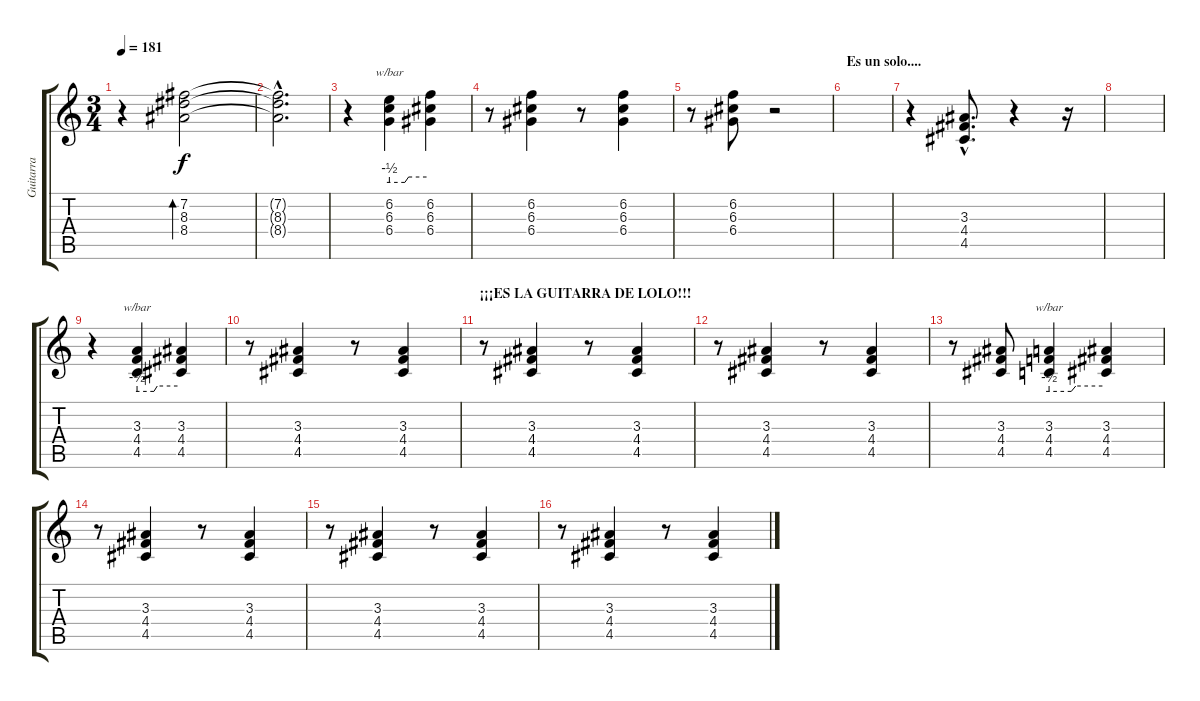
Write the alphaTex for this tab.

\track ("Guitarra" "Guitarra") {instrument overdrivenguitar}
\staff {score tabs}
\tuning (E4 B3 G3 D3 A2 E2) {hide}
\ts (3 4)
\tempo 181
\clef g2
\ks c
r.4{dy f} (7.2 8.3 8.4).2{bd 480} |
(7.2{hac t} 8.3{hac t} 8.4{hac t}).2{d} |
r.4{instrument overdrivenguitar} (6.2 6.3 6.4).4{tbe (custom default 0 -2 25 -2 31 0 60 0)} (6.2 6.3 6.4).4 |
r.8 (6.2 6.3 6.4).4 r.8 (6.2 6.3 6.4).4 |
r.8 (6.2 6.3 6.4).8 r.2 |
\section ("" "Es un solo....")
|
r.4 (3.3{hac} 4.4{hac} 4.5{hac}).8{d} r.4 r.16 |
|
r.4 (3.3 4.4 4.5).4{tbe (custom default 0 -2 25 -2 30 0 60 0)} (3.3 4.4 4.5).4 |
r.8 (3.3 4.4 4.5).4 r.8 (3.3 4.4 4.5).4 |
\section ("" "¡¡¡ES LA GUITARRA DE LOLO!!!")
r.8 (3.3 4.4 4.5).4 r.8 (3.3 4.4 4.5).4 |
r.8 (3.3 4.4 4.5).4 r.8 (3.3 4.4 4.5).4 |
r.8 (3.3 4.4 4.5).8 (3.3 4.4 4.5).4{tbe (custom default 0 -2 25 -2 30 0 60 0)} (3.3 4.4 4.5).4 |
r.8 (3.3 4.4 4.5).4 r.8 (3.3 4.4 4.5).4 |
r.8 (3.3 4.4 4.5).4 r.8 (3.3 4.4 4.5).4 |
r.8 (3.3 4.4 4.5).4 r.8 (3.3 4.4 4.5).4
